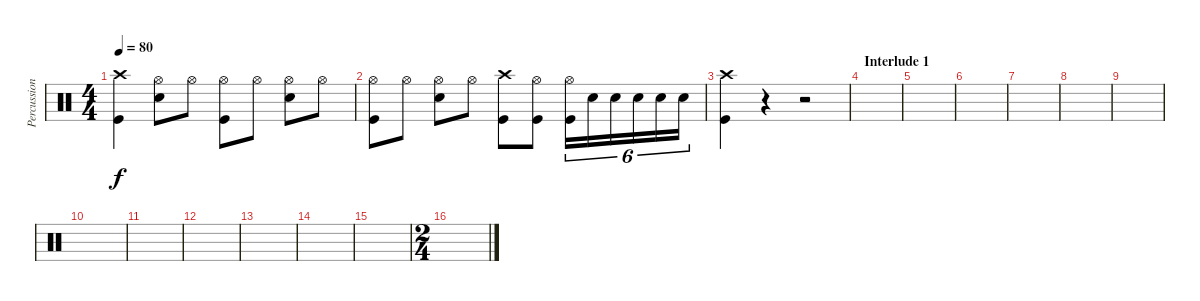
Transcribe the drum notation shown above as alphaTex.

\track ("Percussion" "Percussion") {instrument percussion}
\staff {score}
\articulation defaults
\ts (4 4)
\tempo 80
\clef neutral
\ks c
("Crash high (hit)" "Kick (hit)").4{dy f} ("Hi-Hat (open)" "Snare (hit) 2").8 "Hi-Hat (open)".8 ("Hi-Hat (open)" "Kick (hit)").8 "Hi-Hat (open)".8 ("Hi-Hat (open)" "Snare (hit) 2").8 "Hi-Hat (open)".8 |
("Hi-Hat (open)" "Kick (hit)").8 "Hi-Hat (open)".8 ("Hi-Hat (open)" "Snare (hit) 2").8 "Hi-Hat (open)".8 ("Crash high (hit)" "Kick (hit)").8 ("Hi-Hat (open)" "Kick (hit)").8 ("Hi-Hat (open)" "Kick (hit)").16{tu (6 4)} "Snare (hit) 2".16{tu (6 4)} "Snare (hit) 2".16{tu (6 4)} "Snare (hit) 2".16{tu (6 4)} "Snare (hit) 2".16{tu (6 4)} "Snare (hit) 2".16{tu (6 4)} |
("Crash high (hit)" "Kick (hit)").4 r.4 r.2 |
\section ("" "Interlude 1")
|
|
|
|
|
|
|
|
|
|
|
|
\ts (2 4)
